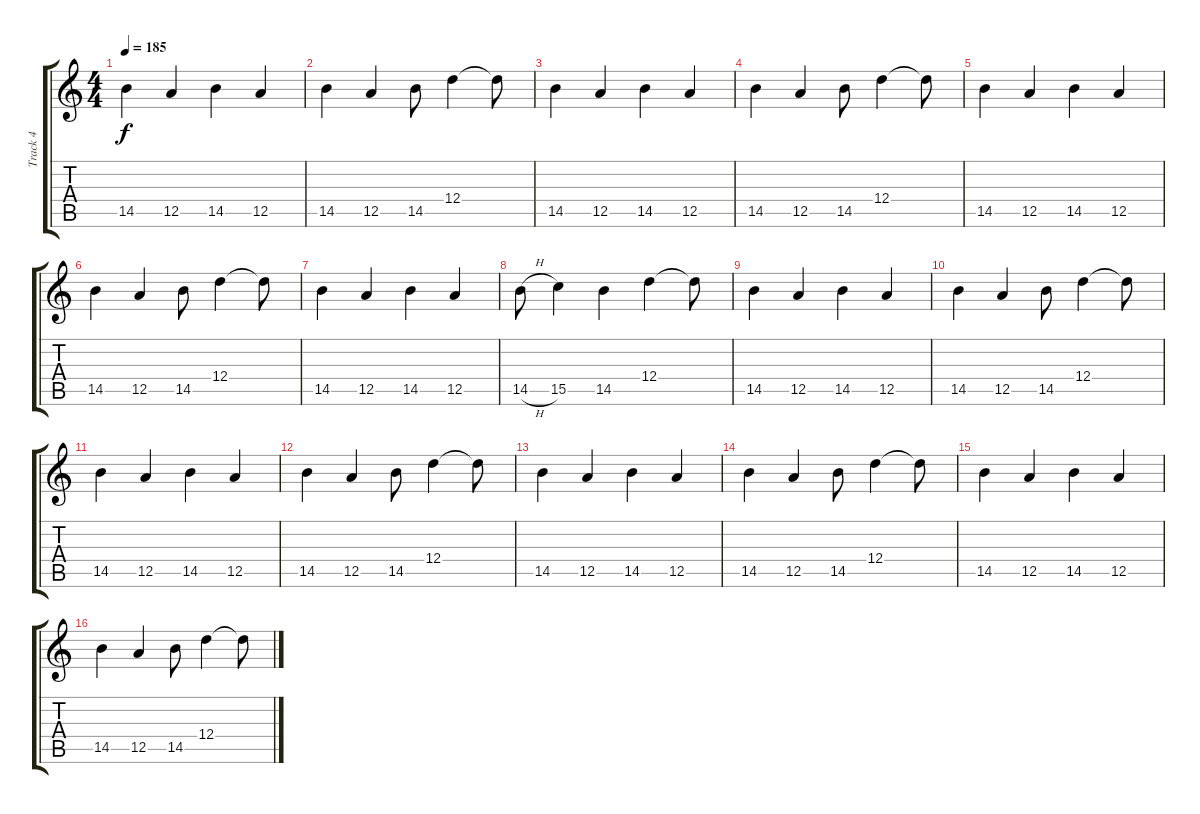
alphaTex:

\track ("Track 4" "Track 4") {instrument acousticguitarnylon}
\staff {score tabs}
\tuning (E4 B3 G3 D3 A2 E2) {hide}
\ts (4 4)
\tempo 185
\clef g2
\ks c
14.5.4{dy f} 12.5.4 14.5.4 12.5.4 |
14.5.4 12.5.4 14.5.8 12.4.4 12.4{t}.8 |
14.5.4 12.5.4 14.5.4 12.5.4 |
14.5.4 12.5.4 14.5.8 12.4.4 12.4{t}.8 |
14.5.4 12.5.4 14.5.4 12.5.4 |
14.5.4 12.5.4 14.5.8 12.4.4 12.4{t}.8 |
14.5.4 12.5.4 14.5.4 12.5.4 |
14.5{h}.8 15.5.4 14.5.4 12.4.4 12.4{t}.8 |
14.5.4 12.5.4 14.5.4 12.5.4 |
14.5.4 12.5.4 14.5.8 12.4.4 12.4{t}.8 |
14.5.4 12.5.4 14.5.4 12.5.4 |
14.5.4 12.5.4 14.5.8 12.4.4 12.4{t}.8 |
14.5.4 12.5.4 14.5.4 12.5.4 |
14.5.4 12.5.4 14.5.8 12.4.4 12.4{t}.8 |
14.5.4 12.5.4 14.5.4 12.5.4 |
14.5.4 12.5.4 14.5.8 12.4.4 12.4{t}.8
